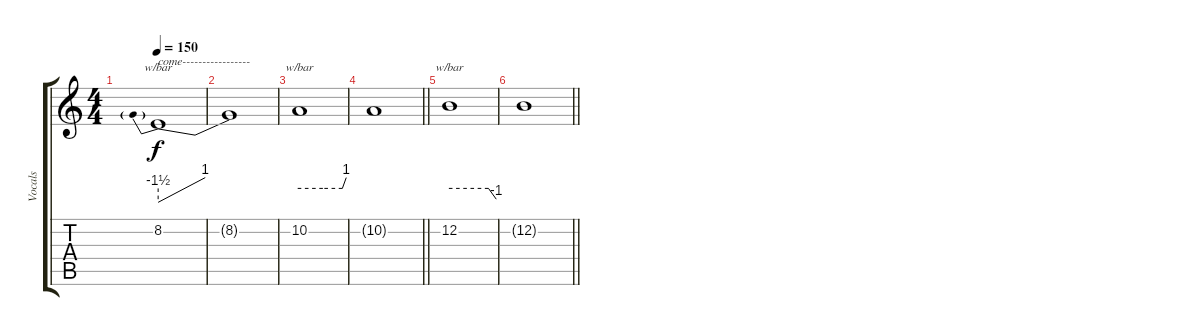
\track ("Vocals" "Vocals") {instrument clarinet}
\staff {score tabs}
\tuning (E4 B3 G3 D3 A2 E2) {hide}
\ts (4 4)
\tempo 150
\clef g2
\ks c
8.2.1{tbe (predivedive default 0 -6 60 4) txt "come-----------------" dy f} |
8.2{t}.1 |
10.2.1{tbe (custom default 0 0 30 0 55 0 60 4)} |
\barLineRight lightlight
10.2{t}.1 |
12.2.1{tbe (custom default 0 0 50 0 60 -4)} |
\barLineRight lightlight
12.2{t}.1
